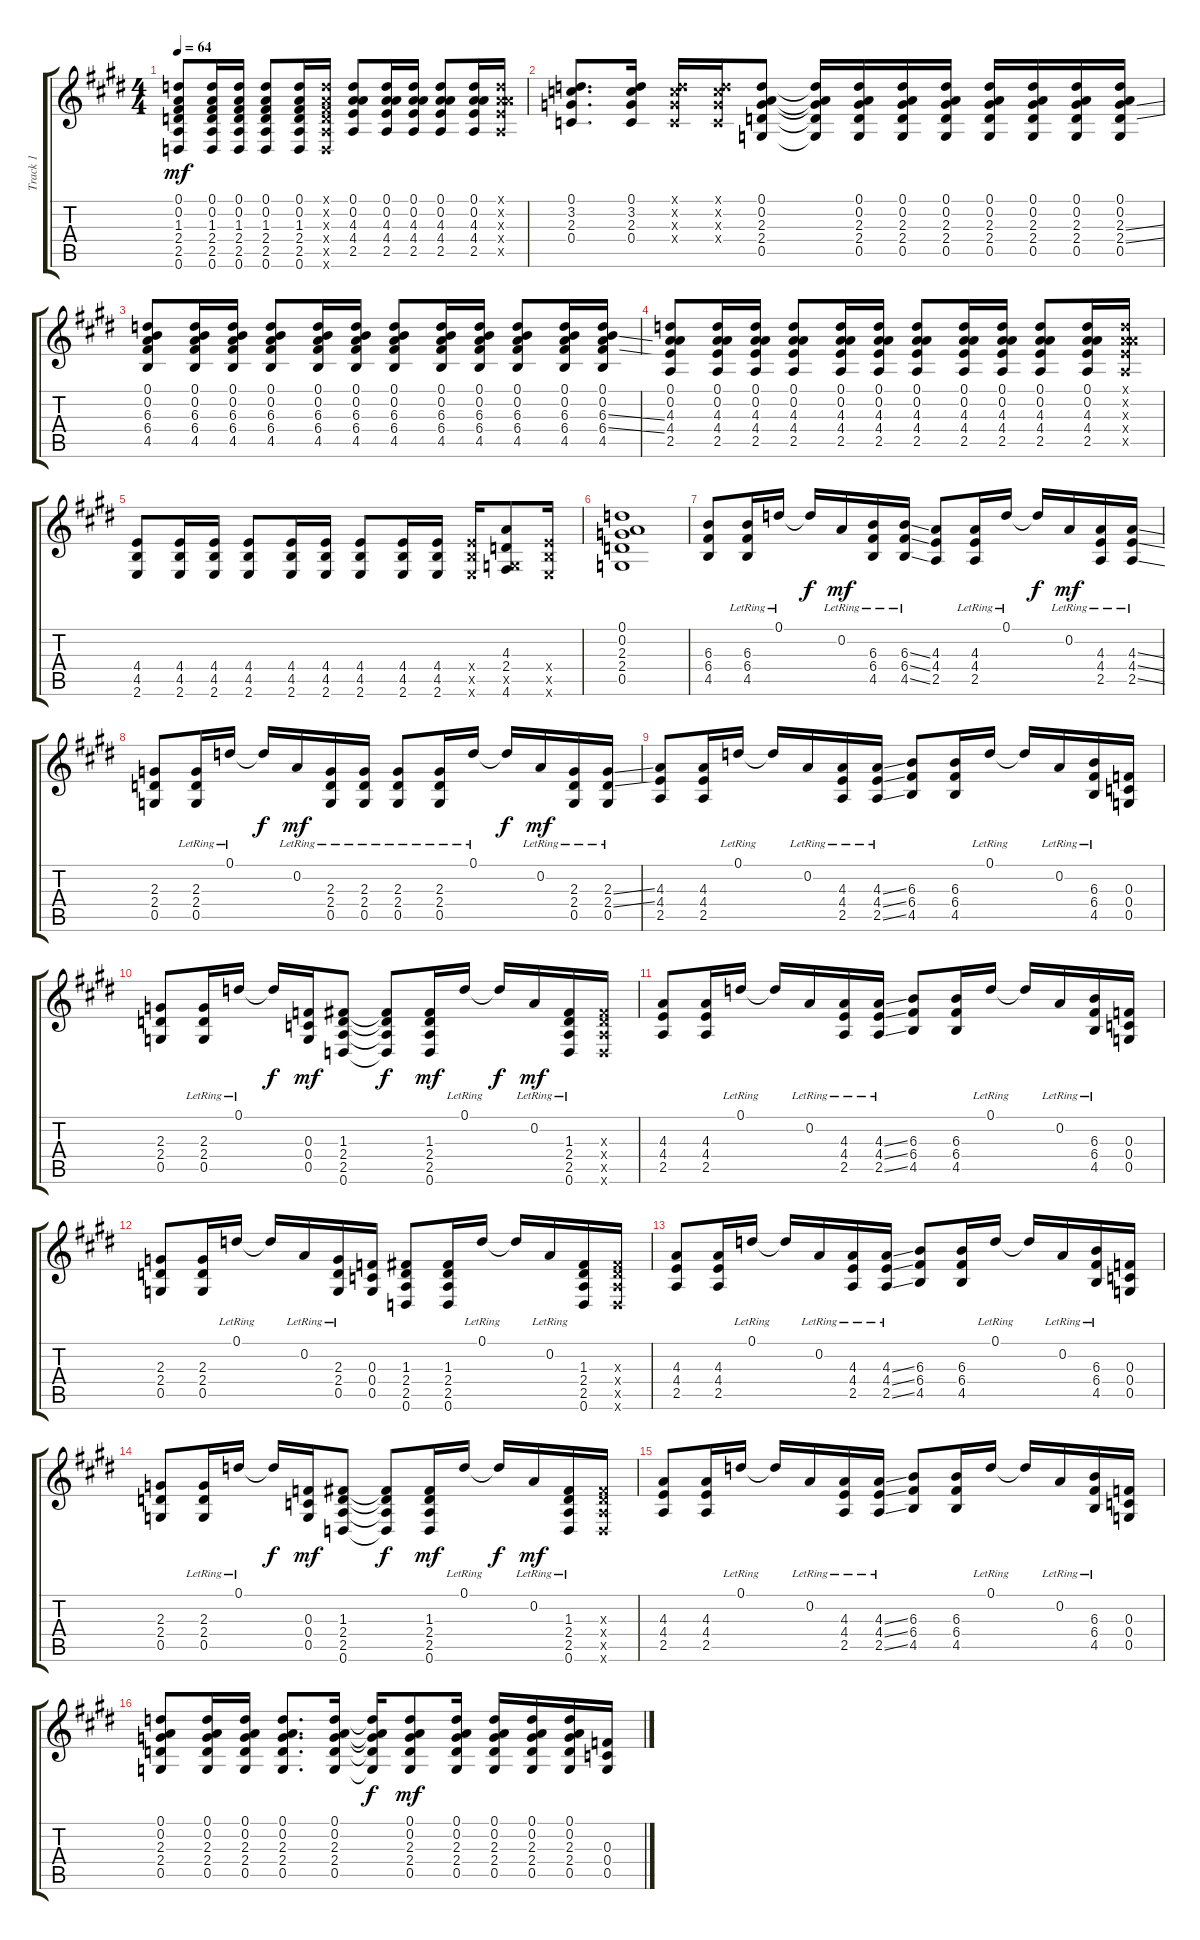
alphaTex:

\track ("Track 1" "Track 1") {instrument acousticguitarsteel}
\staff {score tabs}
\tuning (D4 A3 F3 C3 G2 D2) {hide}
\ts (4 4)
\tempo 64
\clef g2
\ks e
(0.1 0.2 1.3 2.4 2.5 0.6).8{dy mf} (0.1 0.2 1.3 2.4 2.5 0.6).16 (0.1 0.2 1.3 2.4 2.5 0.6).16 (0.1 0.2 1.3 2.4 2.5 0.6).8 (0.1 0.2 1.3 2.4 2.5 0.6).16 (0.1{x} 0.2{x} 1.3{x} 2.4{x} 2.5{x} 0.6{x}).16 (0.1 0.2 4.3 4.4 2.5).8 (0.1 0.2 4.3 4.4 2.5).16 (0.1 0.2 4.3 4.4 2.5).16 (0.1 0.2 4.3 4.4 2.5).8 (0.1 0.2 4.3 4.4 2.5).16 (0.1{x} 0.2{x} 4.3{x} 4.4{x} 2.5{x}).16 |
(0.1 3.2 2.3 0.4).8{d} (0.1 3.2 2.3 0.4).16 (0.1{x} 3.2{x} 2.3{x} 0.4{x}).16 (0.1{x} 3.2{x} 2.3{x} 0.4{x}).16 (0.1 0.2 2.3 2.4 0.5).8 (0.1{t} 0.2{t} 2.3{t} 2.4{t} 0.5{t}).16 (0.1 0.2 2.3 2.4 0.5).16 (0.1 0.2 2.3 2.4 0.5).16 (0.1 0.2 2.3 2.4 0.5).16 (0.1 0.2 2.3 2.4 0.5).16 (0.1 0.2 2.3 2.4 0.5).16 (0.1 0.2 2.3 2.4 0.5).16 (0.1 0.2 2.3{ss} 2.4{ss} 0.5).16 |
(0.1 0.2 6.3 6.4 4.5).8 (0.1 0.2 6.3 6.4 4.5).16 (0.1 0.2 6.3 6.4 4.5).16 (0.1 0.2 6.3 6.4 4.5).8 (0.1 0.2 6.3 6.4 4.5).16 (0.1 0.2 6.3 6.4 4.5).16 (0.1 0.2 6.3 6.4 4.5).8 (0.1 0.2 6.3 6.4 4.5).16 (0.1 0.2 6.3 6.4 4.5).16 (0.1 0.2 6.3 6.4 4.5).8 (0.1 0.2 6.3 6.4 4.5).16 (0.1 0.2 6.3{ss} 6.4{ss} 4.5).16 |
(0.1 0.2 4.3 4.4 2.5).8 (0.1 0.2 4.3 4.4 2.5).16 (0.1 0.2 4.3 4.4 2.5).16 (0.1 0.2 4.3 4.4 2.5).8 (0.1 0.2 4.3 4.4 2.5).16 (0.1 0.2 4.3 4.4 2.5).16 (0.1 0.2 4.3 4.4 2.5).8 (0.1 0.2 4.3 4.4 2.5).16 (0.1 0.2 4.3 4.4 2.5).16 (0.1 0.2 4.3 4.4 2.5).8 (0.1 0.2 4.3 4.4 2.5).16 (0.1{x} 0.2{x} 4.3{x} 4.4{x} 2.5{x}).16 |
(4.4 4.5 2.6).8 (4.4 4.5 2.6).16 (4.4 4.5 2.6).16 (4.4 4.5 2.6).8 (4.4 4.5 2.6).16 (4.4 4.5 2.6).16 (4.4 4.5 2.6).8 (4.4 4.5 2.6).16 (4.4 4.5 2.6).16 (4.4{x} 4.5{x} 2.6{x}).16 (4.3 2.4 0.5{x} 4.6).8 (4.4{x} 4.5{x} 2.6{x}).16 |
(0.1 0.2 2.3 2.4 0.5).1 |
(6.3 6.4 4.5).8 (6.3{lr} 6.4{lr} 4.5{lr}).16 0.1{lr}.16 0.1{t}.16{dy f} 0.2{lr}.16{dy mf} (6.3{lr} 6.4{lr} 4.5{lr}).16 (6.3{ss lr} 6.4{ss lr} 4.5{ss lr}).16 (4.3 4.4 2.5).8 (4.3{lr} 4.4{lr} 2.5{lr}).16 0.1{lr}.16 0.1{t}.16{dy f} 0.2{lr}.16{dy mf} (4.3{lr} 4.4{lr} 2.5{lr}).16 (4.3{ss lr} 4.4{ss lr} 2.5{ss lr}).16 |
(2.3 2.4 0.5).8 (2.3{lr} 2.4{lr} 0.5{lr}).16 0.1{lr}.16 0.1{t}.16{dy f} 0.2{lr}.16{dy mf} (2.3{lr} 2.4{lr} 0.5{lr}).16 (2.3{lr} 2.4{lr} 0.5{lr}).16 (2.3{lr} 2.4{lr} 0.5{lr}).8 (2.3{lr} 2.4{lr} 0.5{lr}).16 0.1{lr}.16 0.1{t}.16{dy f} 0.2{lr}.16{dy mf} (2.3{lr} 2.4{lr} 0.5{lr}).16 (2.3{ss lr} 2.4{ss lr} 0.5{lr}).16 |
(4.3 4.4 2.5).8 (4.3 4.4 2.5).16 0.1{lr}.16 0.1{t}.16 0.2{lr}.16 (4.3{lr} 4.4{lr} 2.5{lr}).16 (4.3{ss lr} 4.4{ss lr} 2.5{ss lr}).16 (6.3 6.4 4.5).8 (6.3 6.4 4.5).16 0.1{lr}.16 0.1{t}.16 0.2{lr}.16 (6.3{lr} 6.4{lr} 4.5{lr}).16 (0.3 0.4 0.5).16 |
(2.3 2.4 0.5).8 (2.3{lr} 2.4{lr} 0.5{lr}).16 0.1{lr}.16 0.1{t}.16{dy f} (0.3 0.4 0.5).16{dy mf} (1.3 2.4 2.5 0.6).8 (1.3{t} 2.4{t} 2.5{t} 0.6{t}).8{dy f} (1.3 2.4 2.5 0.6).16{dy mf} 0.1{lr}.16 0.1{t}.16{dy f} 0.2{lr}.16{dy mf} (1.3{lr} 2.4{lr} 2.5{lr} 0.6{lr}).16 (1.3{x} 2.4{x} 2.5{x} 0.6{x}).16 |
(4.3 4.4 2.5).8 (4.3 4.4 2.5).16 0.1{lr}.16 0.1{t}.16 0.2{lr}.16 (4.3{lr} 4.4{lr} 2.5{lr}).16 (4.3{ss lr} 4.4{ss lr} 2.5{ss lr}).16 (6.3 6.4 4.5).8 (6.3 6.4 4.5).16 0.1{lr}.16 0.1{t}.16 0.2{lr}.16 (6.3{lr} 6.4{lr} 4.5{lr}).16 (0.3 0.4 0.5).16 |
(2.3 2.4 0.5).8 (2.3 2.4 0.5).16 0.1{lr}.16 0.1{t}.16 0.2{lr}.16 (2.3{lr} 2.4{lr} 0.5{lr}).16 (0.3 0.4 0.5).16 (1.3 2.4 2.5 0.6).8 (1.3 2.4 2.5 0.6).16 0.1{lr}.16 0.1{t}.16 0.2{lr}.16 (1.3 2.4 2.5 0.6).16 (1.3{x} 2.4{x} 2.5{x} 0.6{x}).16 |
(4.3 4.4 2.5).8 (4.3 4.4 2.5).16 0.1{lr}.16 0.1{t}.16 0.2{lr}.16 (4.3{lr} 4.4{lr} 2.5{lr}).16 (4.3{ss lr} 4.4{ss lr} 2.5{ss lr}).16 (6.3 6.4 4.5).8 (6.3 6.4 4.5).16 0.1{lr}.16 0.1{t}.16 0.2{lr}.16 (6.3{lr} 6.4{lr} 4.5{lr}).16 (0.3 0.4 0.5).16 |
(2.3 2.4 0.5).8 (2.3{lr} 2.4{lr} 0.5{lr}).16 0.1{lr}.16 0.1{t}.16{dy f} (0.3 0.4 0.5).16{dy mf} (1.3 2.4 2.5 0.6).8 (1.3{t} 2.4{t} 2.5{t} 0.6{t}).8{dy f} (1.3 2.4 2.5 0.6).16{dy mf} 0.1{lr}.16 0.1{t}.16{dy f} 0.2{lr}.16{dy mf} (1.3{lr} 2.4{lr} 2.5{lr} 0.6{lr}).16 (1.3{x} 2.4{x} 2.5{x} 0.6{x}).16 |
(4.3 4.4 2.5).8 (4.3 4.4 2.5).16 0.1{lr}.16 0.1{t}.16 0.2{lr}.16 (4.3{lr} 4.4{lr} 2.5{lr}).16 (4.3{ss lr} 4.4{ss lr} 2.5{ss lr}).16 (6.3 6.4 4.5).8 (6.3 6.4 4.5).16 0.1{lr}.16 0.1{t}.16 0.2{lr}.16 (6.3{lr} 6.4{lr} 4.5{lr}).16 (0.3 0.4 0.5).16 |
(0.1 0.2 2.3 2.4 0.5).8 (0.1 0.2 2.3 2.4 0.5).16 (0.1 0.2 2.3 2.4 0.5).16 (0.1 0.2 2.3 2.4 0.5).8{d} (0.1 0.2 2.3 2.4 0.5).16 (0.1{t} 0.2{t} 2.3{t} 2.4{t} 0.5{t}).16{dy f} (0.1 0.2 2.3 2.4 0.5).8{dy mf} (0.1 0.2 2.3 2.4 0.5).16 (0.1 0.2 2.3 2.4 0.5).16 (0.1 0.2 2.3 2.4 0.5).16 (0.1 0.2 2.3 2.4 0.5).16 (0.3 0.4 0.5).16
